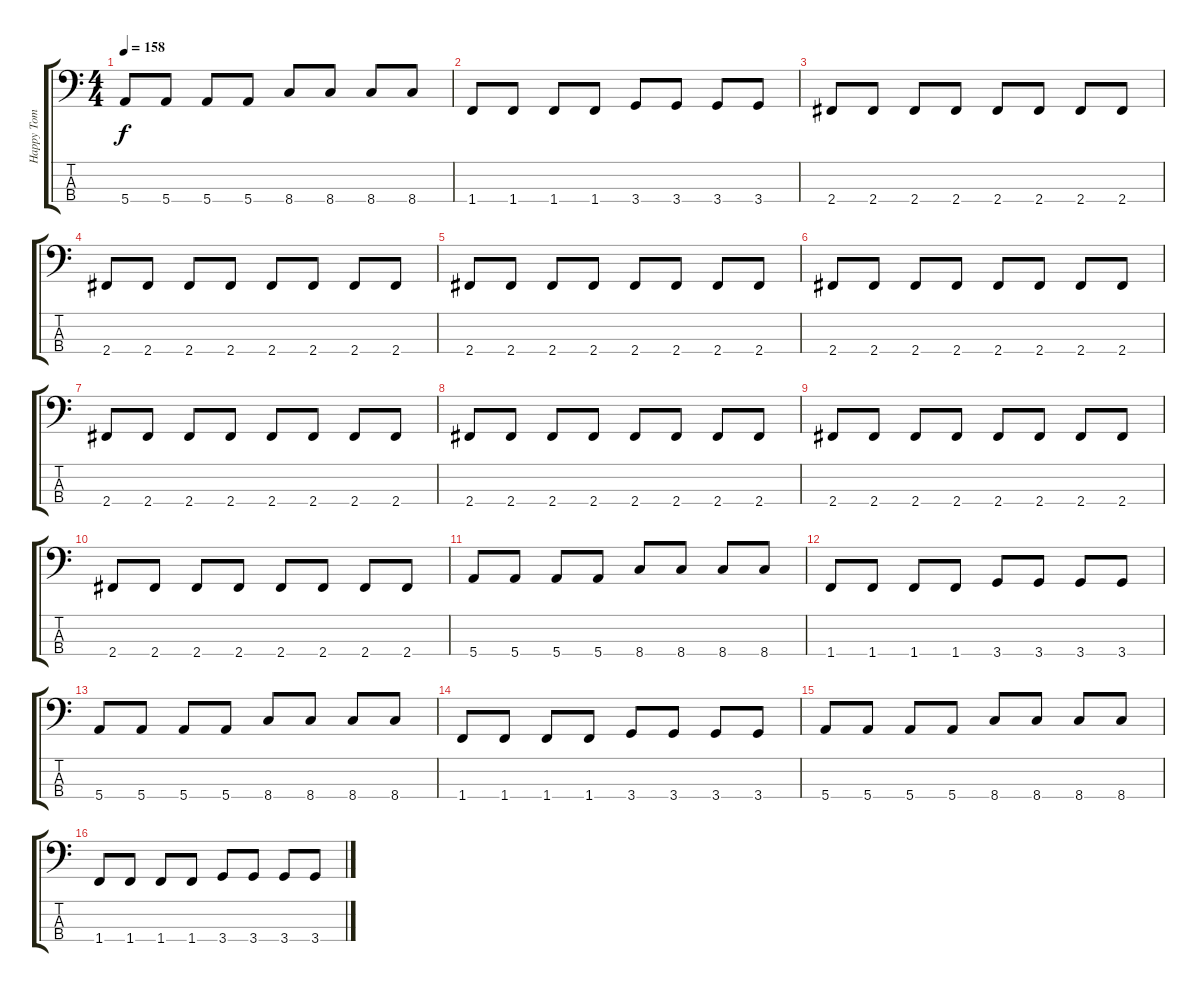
\track ("Happy Tom" "Happy Tom") {instrument electricbasspick}
\staff {score tabs}
\tuning (G2 D2 A1 E1) {hide}
\ts (4 4)
\tempo 158
\clef f4
\ks c
5.4.8{dy f} 5.4.8 5.4.8 5.4.8 8.4.8 8.4.8 8.4.8 8.4.8 |
1.4.8 1.4.8 1.4.8 1.4.8 3.4.8 3.4.8 3.4.8 3.4.8 |
2.4.8 2.4.8 2.4.8 2.4.8 2.4.8 2.4.8 2.4.8 2.4.8 |
2.4.8 2.4.8 2.4.8 2.4.8 2.4.8 2.4.8 2.4.8 2.4.8 |
2.4.8 2.4.8 2.4.8 2.4.8 2.4.8 2.4.8 2.4.8 2.4.8 |
2.4.8 2.4.8 2.4.8 2.4.8 2.4.8 2.4.8 2.4.8 2.4.8 |
2.4.8 2.4.8 2.4.8 2.4.8 2.4.8 2.4.8 2.4.8 2.4.8 |
2.4.8 2.4.8 2.4.8 2.4.8 2.4.8 2.4.8 2.4.8 2.4.8 |
2.4.8 2.4.8 2.4.8 2.4.8 2.4.8 2.4.8 2.4.8 2.4.8 |
2.4.8 2.4.8 2.4.8 2.4.8 2.4.8 2.4.8 2.4.8 2.4.8 |
5.4.8 5.4.8 5.4.8 5.4.8 8.4.8 8.4.8 8.4.8 8.4.8 |
1.4.8 1.4.8 1.4.8 1.4.8 3.4.8 3.4.8 3.4.8 3.4.8 |
5.4.8 5.4.8 5.4.8 5.4.8 8.4.8 8.4.8 8.4.8 8.4.8 |
1.4.8 1.4.8 1.4.8 1.4.8 3.4.8 3.4.8 3.4.8 3.4.8 |
5.4.8 5.4.8 5.4.8 5.4.8 8.4.8 8.4.8 8.4.8 8.4.8 |
1.4.8 1.4.8 1.4.8 1.4.8 3.4.8 3.4.8 3.4.8 3.4.8
